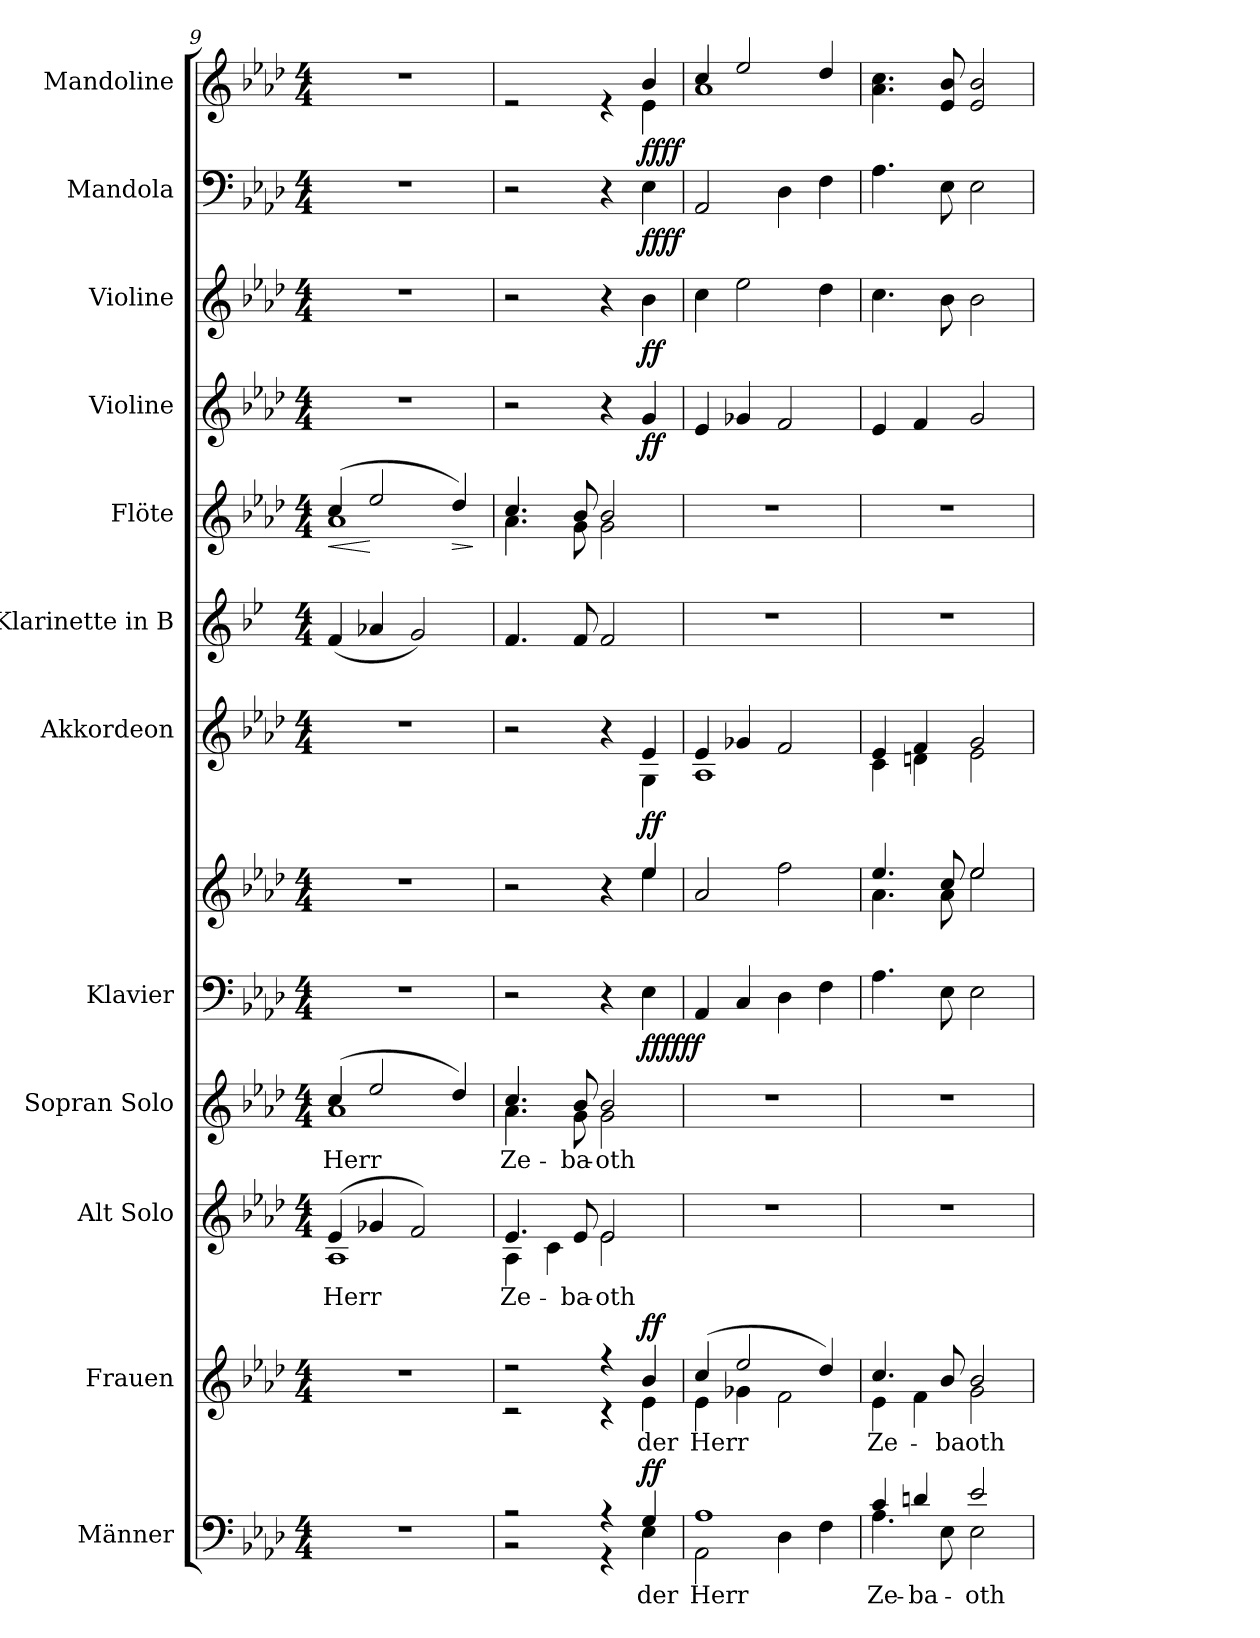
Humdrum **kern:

**kern	**text	**dynam	**kern	**text	**dynam	**kern	**text	**kern	**text	**kern	**kern	**dynam	**kern	**dynam	**kern	**kern	**dynam	**kern	**dynam	**kern	**dynam	**kern	**dynam	**kern	**dynam
*part12	*part12	*part12	*part11	*part11	*part11	*part10	*part10	*part9	*part9	*part8	*part8	*part8	*part7	*part7	*part6	*part5	*part5	*part4	*part4	*part3	*part3	*part2	*part2	*part1	*part1
*staff13	*staff13	*staff13	*staff12	*staff12	*staff12	*staff11	*staff11	*staff10	*staff10	*staff9	*staff8	*staff8/9	*staff7	*staff7	*staff6	*staff5	*staff5	*staff4	*staff4	*staff3	*staff3	*staff2	*staff2	*staff1	*staff1
*I"Männer	*	*	*I"Frauen	*	*	*I"Alt Solo	*	*I"Sopran Solo	*	*I"Klavier	*	*	*I"Akkordeon	*	*I"Klarinette in B	*I"Flöte	*	*I"Violine	*	*I"Violine	*	*I"Mandola	*	*I"Mandoline	*
*I'M.	*	*	*	*	*	*I'A.	*	*I'S.	*	*I'Klav.	*	*	*I'Akk.	*	*	*I'Fl.	*	*I'Vl.	*	*I'Vl.	*	*	*	*I'Mand.	*
*clefF4	*	*	*clefG2	*	*	*clefG2	*	*clefG2	*	*clefF4	*clefG2	*	*clefG2	*	*clefG2	*clefG2	*	*clefG2	*	*clefG2	*	*clefF4	*	*clefG2	*
*	*	*	*	*	*	*	*	*	*	*	*	*	*	*	*ITrd1c2	*	*	*	*	*	*	*	*	*	*
*k[b-e-a-d-]	*	*	*k[b-e-a-d-]	*	*	*k[b-e-a-d-]	*	*k[b-e-a-d-]	*	*k[b-e-a-d-]	*k[b-e-a-d-]	*	*k[b-e-a-d-]	*	*k[b-e-a-d-]	*k[b-e-a-d-]	*	*k[b-e-a-d-]	*	*k[b-e-a-d-]	*	*k[b-e-a-d-]	*	*k[b-e-a-d-]	*
*M4/4	*	*	*M4/4	*	*	*M4/4	*	*M4/4	*	*M4/4	*M4/4	*	*M4/4	*	*M4/4	*M4/4	*	*M4/4	*	*M4/4	*	*M4/4	*	*M4/4	*
=9	=9	=9	=9	=9	=9	=9	=9	=9	=9	=9	=9	=9	=9	=9	=9	=9	=9	=9	=9	=9	=9	=9	=9	=9	=9
!	!	!	!	!	!	!	!LO:LY:b	!	!LO:LY:b	!	!	!	!	!	!	!	!LO:HP:b	!	!	!	!	!	!	!	!
*	*	*	*	*	*	*^	*	*^	*	*	*	*	*	*	*	*^	*	*	*	*	*	*	*	*	*
1r	.	.	1r	.	.	(4e-/	1A-	Herr	(4cc/	1a-	Herr	1r	1r	.	1r	.	(4e-/	(4cc/	1a-	<	1r	.	1r	.	1r	.	1r	.
.	.	.	.	.	.	4g-X/	.	.	2ee-/	.	.	.	.	.	.	.	4g-X/	2ee-/	.	[	.	.	.	.	.	.	.	.
.	.	.	.	.	.	2f/)	.	.	.	.	.	.	.	.	.	.	2f/)	.	.	.	.	.	.	.	.	.	.	.
!	!	!	!	!	!	!	!	!	!	!	!	!	!	!	!	!	!	!	!	!LO:HP:b	!	!	!	!	!	!	!	!
.	.	.	.	.	.	.	.	.	4dd-/)	.	.	.	.	.	.	.	.	4dd-/)	.	>	.	.	.	.	.	.	.	.
*	*	*	*	*	*	*v	*v	*	*	*	*	*	*	*	*	*	*	*v	*v	*	*	*	*	*	*	*	*	*
*	*	*	*	*	*	*	*	*v	*v	*	*	*	*	*	*	*	*	*	*	*	*	*	*	*	*	*
.	.	.	.	.	.	.	.	.	.	.	.	.	.	.	.	.	]	.	.	.	.	.	.	.	.
=10	=10	=10	=10	=10	=10	=10	=10	=10	=10	=10	=10	=10	=10	=10	=10	=10	=10	=10	=10	=10	=10	=10	=10	=10	=10
*^	*	*	*^	*	*	*	*	*	*	*	*	*	*	*	*	*	*	*	*	*	*	*	*	*	*
!	!	!	!	!	!	!	!	!	!LO:LY:b	!	!LO:LY:b	!	!	!	!	!	!	!	!	!	!	!	!	!	!	!	!
*	*	*	*	*	*	*	*	*^	*	*^	*	*	*^	*	*^	*	*	*^	*	*	*	*	*	*	*	*^	*
2r	2r	.	.	2r	2r	.	.	4.e-/	4A-\	Ze-	4.cc/	4.a-\	Ze-	2r	2r	2.ryy	.	2r	2.ryy	.	4.e-/	4.cc/	4.a-\	.	2r	.	2r	.	2r	.	2re	2.ryy	.
.	.	.	.	.	.	.	.	.	4c\	.	.	.	.	.	.	.	.	.	.	.	.	.	.	.	.	.	.	.	.	.	.	.	.
!	!	!	!	!	!	!	!	!	!	!LO:LY:b	!	!	!LO:LY:b	!	!	!	!	!	!	!	!	!	!	!	!	!	!	!	!	!	!	!	!
.	.	.	.	.	.	.	.	8e-/	.	-ba-	8b-/	8g\	-ba-	.	.	.	.	.	.	.	8e-/	8b-/	8g\	.	.	.	.	.	.	.	.	.	.
!	!	!	!	!	!	!	!	!	!	!LO:LY:b	!	!	!LO:LY:b	!	!	!	!	!	!	!	!	!	!	!	!	!	!	!	!	!	!	!	!
4r	4r	.	.	4r	4r	.	.	2e-/	2e-\	-oth	2b-/	2g\	-oth	4r	4r	.	.	4r	.	.	2e-/	2b-/	2g\	.	4r	.	4r	.	4r	.	4re	.	.
!	!	!LO:LY:b	!LO:DY:b	!	!	!LO:LY:b	!	!	!	!	!	!	!	!	!	!	!	!	!	!	!	!	!	!	!	!	!	!	!	!	!	!	!
!	!	!	!LO:DY:n=1:b	!	!	!	!LO:DY:b	!	!	!	!	!	!	!	!	!	!	!	!	!	!	!	!	!	!	!	!	!	!	!	!	!	!
!	!	!	!	!	!	!	!LO:DY:n=1:b	!	!	!	!	!	!	!	!	!	!LO:DY:b=2	!	!	!	!	!	!	!	!	!	!	!	!	!	!	!	!
!	!	!	!	!	!	!	!	!	!	!	!	!	!	!	!	!	!LO:DY:n=1:b	!	!	!	!	!	!	!	!	!	!	!	!	!	!	!	!
!	!	!	!	!	!	!	!	!	!	!	!	!	!	!	!	!	!LO:DY:n=2:b	!	!	!LO:DY:b	!	!	!	!	!	!LO:DY:b	!	!LO:DY:b	!	!LO:DY:b	!	!	!
!	!	!	!	!	!	!	!	!	!	!	!	!	!	!	!	!	!	!	!	!	!	!	!	!	!	!	!	!	!	!LO:DY:n=1:b	!	!	!LO:DY:b
!	!	!	!	!	!	!	!	!	!	!	!	!	!	!	!	!	!	!	!	!	!	!	!	!	!	!	!	!	!	!	!	!	!LO:DY:n=1:b
4G/	4E-\	der	f f	4b-/	4e-\	der	f f	.	.	.	.	.	.	4E-\	4ee-/	4ee-\	ff ff ff	4e-/	4G\	ff	.	.	.	.	4g/	ff	4b-\	ff	4E-\	ff ff	4b-/	4e-\	ff ff
*	*	*	*	*	*	*	*	*v	*v	*	*	*	*	*	*	*	*	*	*	*	*	*v	*v	*	*	*	*	*	*	*	*	*	*
*	*	*	*	*	*	*	*	*	*	*v	*v	*	*	*	*	*	*	*	*	*	*	*	*	*	*	*	*	*	*	*	*
=11	=11	=11	=11	=11	=11	=11	=11	=11	=11	=11	=11	=11	=11	=11	=11	=11	=11	=11	=11	=11	=11	=11	=11	=11	=11	=11	=11	=11	=11	=11
!	!	!LO:LY:b	!	!	!	!LO:LY:b	!	!	!	!	!	!	!	!	!	!	!	!	!	!	!	!	!	!	!	!	!	!	!	!
*	*	*	*	*	*	*	*	*	*	*	*	*	*v	*v	*	*	*	*	*	*	*	*	*	*	*	*	*	*	*	*
1A-	2AA-\	Herr	.	(4cc/	4e-\	Herr	.	1r	.	1r	.	4AA-/	2a-/	.	4e-/	1A-	.	1r	1r	.	4e-/	.	4cc\	.	2AA-/	.	4cc/	1a-	.
.	.	.	.	2ee-/	4g-X\	.	.	.	.	.	.	4C/	.	.	4g-X/	.	.	.	.	.	4g-X/	.	2ee-\	.	.	.	2ee-/	.	.
.	4D-\	.	.	.	2f\	.	.	.	.	.	.	4D-\	2ff\	.	2f/	.	.	.	.	.	2f/	.	.	.	4D-\	.	.	.	.
.	4F\	.	.	4dd-/)	.	.	.	.	.	.	.	4F\	.	.	.	.	.	.	.	.	.	.	4dd-\	.	4F\	.	4dd-/	.	.
*	*	*	*	*	*	*	*	*	*	*	*	*	*	*	*	*	*	*	*	*	*	*	*	*	*	*	*v	*v	*
!!LO:PB:g=z
=12	=12	=12	=12	=12	=12	=12	=12	=12	=12	=12	=12	=12	=12	=12	=12	=12	=12	=12	=12	=12	=12	=12	=12	=12	=12	=12	=12	=12
!	!	!LO:LY:b	!	!	!	!LO:LY:b	!	!	!	!	!	!	!	!	!	!	!	!	!	!	!	!	!	!	!	!	!	!
*	*	*	*	*	*	*	*	*	*	*	*	*	*^	*	*	*	*	*	*	*	*	*	*	*	*	*	*	*
4c/	4.A-\	Ze-	.	4.cc/	4e-\	Ze-	.	1r	.	1r	.	4.A-\	4.ee-/	4.a-\	.	4e-/	4c\	.	1r	1r	.	4e-/	.	4.cc\	.	4.A-\	.	4.a-\ 4.cc\	.
!	!	!LO:LY:b	!	!	!	!	!	!	!	!	!	!	!	!	!	!	!	!	!	!	!	!	!	!	!	!	!	!	!
4dn/	.	-ba-	.	.	4f\	.	.	.	.	.	.	.	.	.	.	4f/	4dn\	.	.	.	.	4f/	.	.	.	.	.	.	.
!	!	!	!	!	!	!LO:LY:b	!	!	!	!	!	!	!	!	!	!	!	!	!	!	!	!	!	!	!	!	!	!	!
.	8E-\	.	.	8b-/	.	-ba	.	.	.	.	.	8E-\	8cc/	8a-\	.	.	.	.	.	.	.	.	.	8b-\	.	8E-\	.	8e-/ 8b-/	.
!	!	!LO:LY:b	!	!	!	!LO:LY:b	!	!	!	!	!	!	!	!	!	!	!	!	!	!	!	!	!	!	!	!	!	!	!
2e-/	2E-\	-oth	.	2b-/	2g\	oth	.	.	.	.	.	2E-\	2ee-/	2ee-\	.	2g/	2e-\	.	.	.	.	2g/	.	2b-\	.	2E-\	.	2e-/ 2b-/	.
*v	*v	*	*	*	*	*	*	*	*	*	*	*	*v	*v	*	*v	*v	*	*	*	*	*	*	*	*	*	*	*	*
*	*	*	*v	*v	*	*	*	*	*	*	*	*	*	*	*	*	*	*	*	*	*	*	*	*	*	*
=	=	=	=	=	=	=	=	=	=	=	=	=	=	=	=	=	=	=	=	=	=	=	=	=	=
*-	*-	*-	*-	*-	*-	*-	*-	*-	*-	*-	*-	*-	*-	*-	*-	*-	*-	*-	*-	*-	*-	*-	*-	*-	*-
